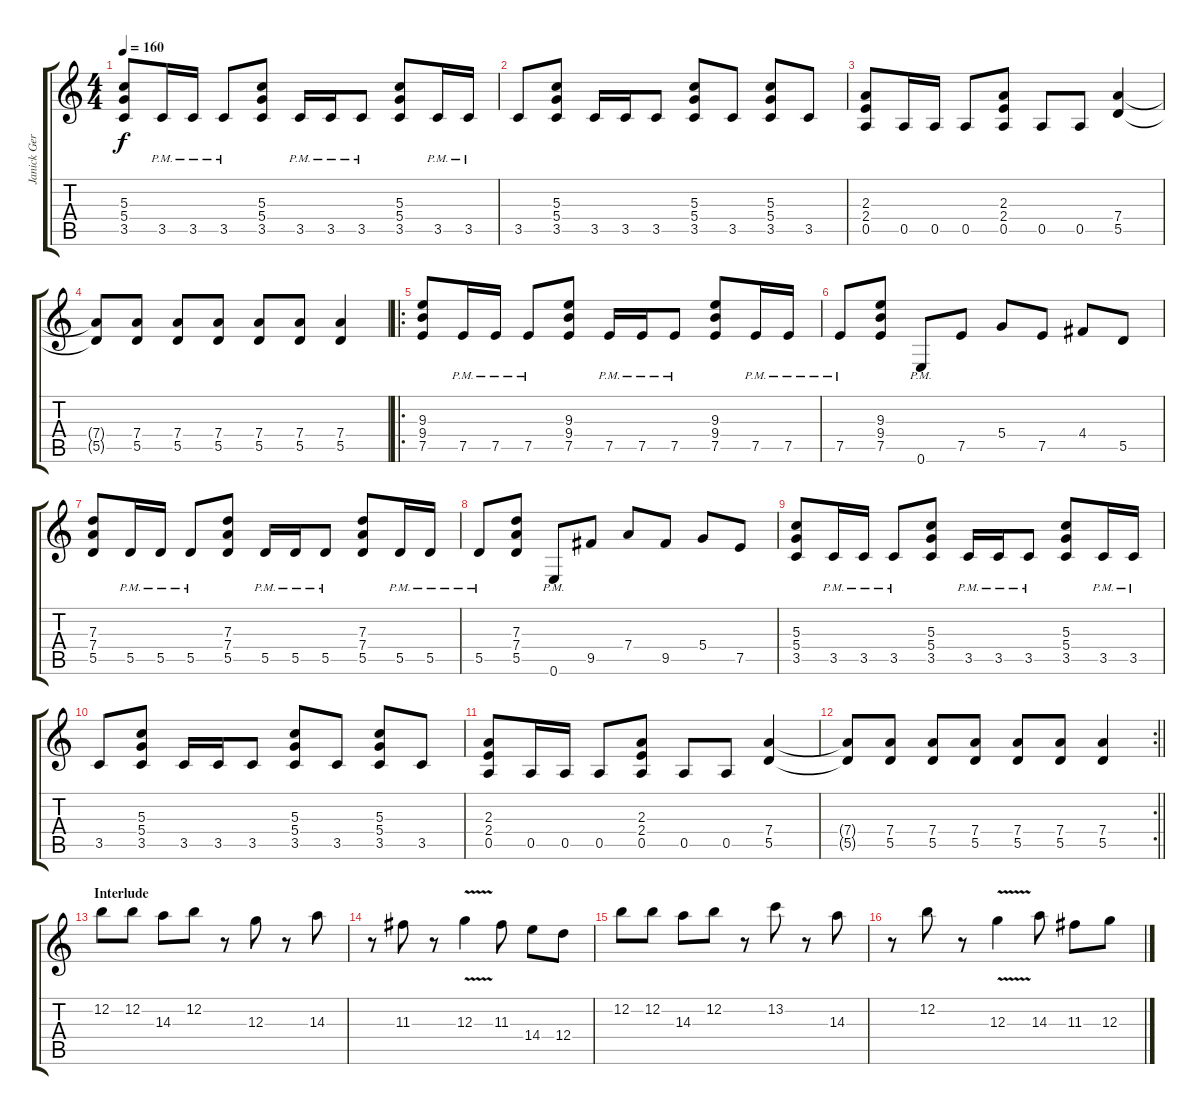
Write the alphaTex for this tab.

\track ("Janick Gers" "Janick Ger") {instrument distortionguitar}
\staff {score tabs}
\tuning (E4 B3 G3 D3 A2 E2) {hide}
\ts (4 4)
\tempo 160
\clef g2
\ks c
(5.3 5.4 3.5).8{dy f} 3.5{pm}.16 3.5{pm}.16 3.5{pm}.8 (5.3 5.4 3.5).8 3.5{pm}.16 3.5{pm}.16 3.5{pm}.8 (5.3 5.4 3.5).8 3.5{pm}.16 3.5{pm}.16 |
3.5.8 (5.3 5.4 3.5).8 3.5.16 3.5.16 3.5.8 (5.3 5.4 3.5).8 3.5.8 (5.3 5.4 3.5).8 3.5.8 |
(2.3 2.4 0.5).8 0.5.16 0.5.16 0.5.8 (2.3 2.4 0.5).8 0.5.8 0.5.8 (7.4 5.5).4 |
(7.4{t} 5.5{t}).8 (7.4 5.5).8 (7.4 5.5).8 (7.4 5.5).8 (7.4 5.5).8 (7.4 5.5).8 (7.4 5.5).4 |
\ro
(9.3 9.4 7.5).8 7.5{pm}.16 7.5{pm}.16 7.5{pm}.8 (9.3 9.4 7.5).8 7.5{pm}.16 7.5{pm}.16 7.5{pm}.8 (9.3 9.4 7.5).8 7.5{pm}.16 7.5{pm}.16 |
7.5{pm}.8 (9.3 9.4 7.5).8 0.6{pm}.8 7.5.8 5.4.8 7.5.8 4.4.8 5.5.8 |
(7.3 7.4 5.5).8 5.5{pm}.16 5.5{pm}.16 5.5{pm}.8 (7.3 7.4 5.5).8 5.5{pm}.16 5.5{pm}.16 5.5{pm}.8 (7.3 7.4 5.5).8 5.5{pm}.16 5.5{pm}.16 |
5.5{pm}.8 (7.3 7.4 5.5).8 0.6{pm}.8 9.5.8 7.4.8 9.5.8 5.4.8 7.5.8 |
(5.3 5.4 3.5).8 3.5{pm}.16 3.5{pm}.16 3.5{pm}.8 (5.3 5.4 3.5).8 3.5{pm}.16 3.5{pm}.16 3.5{pm}.8 (5.3 5.4 3.5).8 3.5{pm}.16 3.5{pm}.16 |
3.5.8 (5.3 5.4 3.5).8 3.5.16 3.5.16 3.5.8 (5.3 5.4 3.5).8 3.5.8 (5.3 5.4 3.5).8 3.5.8 |
(2.3 2.4 0.5).8 0.5.16 0.5.16 0.5.8 (2.3 2.4 0.5).8 0.5.8 0.5.8 (7.4 5.5).4 |
\rc 2
\barLineRight lightlight
(7.4{t} 5.5{t}).8 (7.4 5.5).8 (7.4 5.5).8 (7.4 5.5).8 (7.4 5.5).8 (7.4 5.5).8 (7.4 5.5).4 |
\section ("" "Interlude")
12.2.8{volume 14} 12.2.8 14.3.8 12.2.8 r.8 12.3.8 r.8 14.3.8 |
r.8 11.3.8 r.8 12.3{v}.4 11.3.8 14.4.8 12.4.8 |
12.2.8 12.2.8 14.3.8 12.2.8 r.8 13.2.8 r.8 14.3.8 |
r.8 12.2.8 r.8 12.3{v}.4 14.3.8 11.3.8 12.3.8
